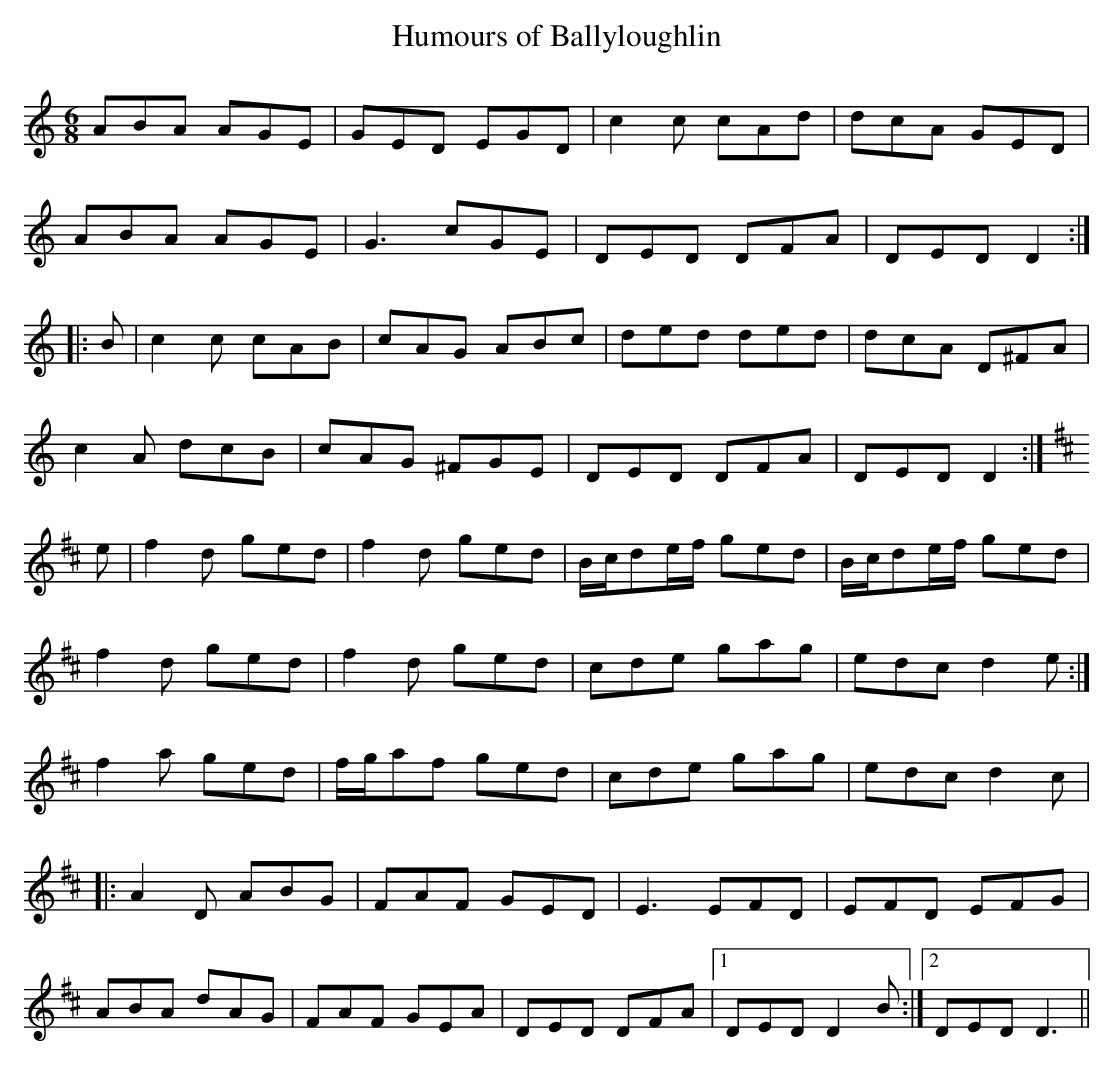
X:1
T:Humours of Ballyloughlin
M:6/8
L:1/8
K:C
ABA AGE|GED EGD|c2c cAd|dcA GED|!
ABA AGE|G3 cGE|DED DFA|DED D2:|!
|:B|c2c cAB|cAG ABc|ded ded|dcA D^FA|!
c2A dcB|cAG ^FGE|DED DFA|DED D2:|!
K:D
e|f2d ged|f2d ged|B/c/de/f/ ged|B/c/de/f/ ged|!
1 f2d ged|f2d ged|cde gag|edc d2e:|!
2 f2a ged|f/g/af ged|cde gag|edc d2c|!
|:A2D ABG|FAF GED|E3 EFD|EFD EFG|!
ABA dAG|FAF GEA|DED DFA|1 DED D2B:|2 DED D3||!
